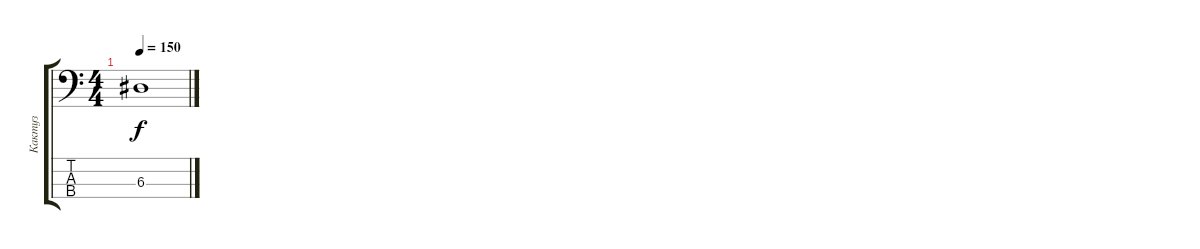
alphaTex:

\track ("Кактуз" "Кактуз") {instrument electricbasspick}
\staff {score tabs}
\tuning (G2 D2 A1 E1) {hide}
\ts (4 4)
\tempo 150
\clef f4
\ks c
6.3.1{dy f}
